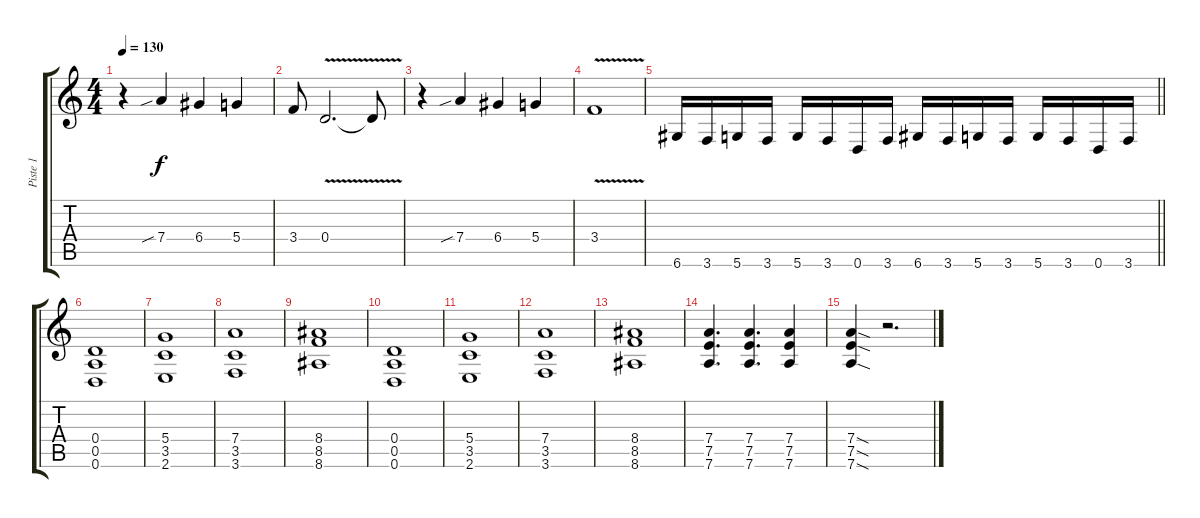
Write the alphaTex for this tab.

\track ("Piste 1" "Piste 1") {mute instrument distortionguitar}
\staff {score tabs}
\tuning (E4 B3 G3 D3 A2 D2) {hide}
\ts (4 4)
\tempo 130
\clef g2
\ks c
r.4{dy f} 7.4{sib}.4 6.4.4 5.4.4 |
3.4.8 0.4{v}.2{d} 0.4{t}.8 |
r.4 7.4{sib}.4 6.4.4 5.4.4 |
3.4{v}.1 |
\barLineRight lightlight
6.6.16 3.6.16 5.6.16 3.6.16 5.6.16 3.6.16 0.6.16 3.6.16 6.6.16 3.6.16 5.6.16 3.6.16 5.6.16 3.6.16 0.6.16 3.6.16 |
(0.4 0.5 0.6).1 |
(5.4 3.5 2.6).1 |
(7.4 3.5 3.6).1 |
(8.4 8.5 8.6).1 |
(0.4 0.5 0.6).1 |
(5.4 3.5 2.6).1 |
(7.4 3.5 3.6).1 |
(8.4 8.5 8.6).1 |
(7.4 7.5 7.6).4{d} (7.4 7.5 7.6).4{d} (7.4 7.5 7.6).4 |
(7.4{sod} 7.5{sod} 7.6{sod}).4 r.2{d}
